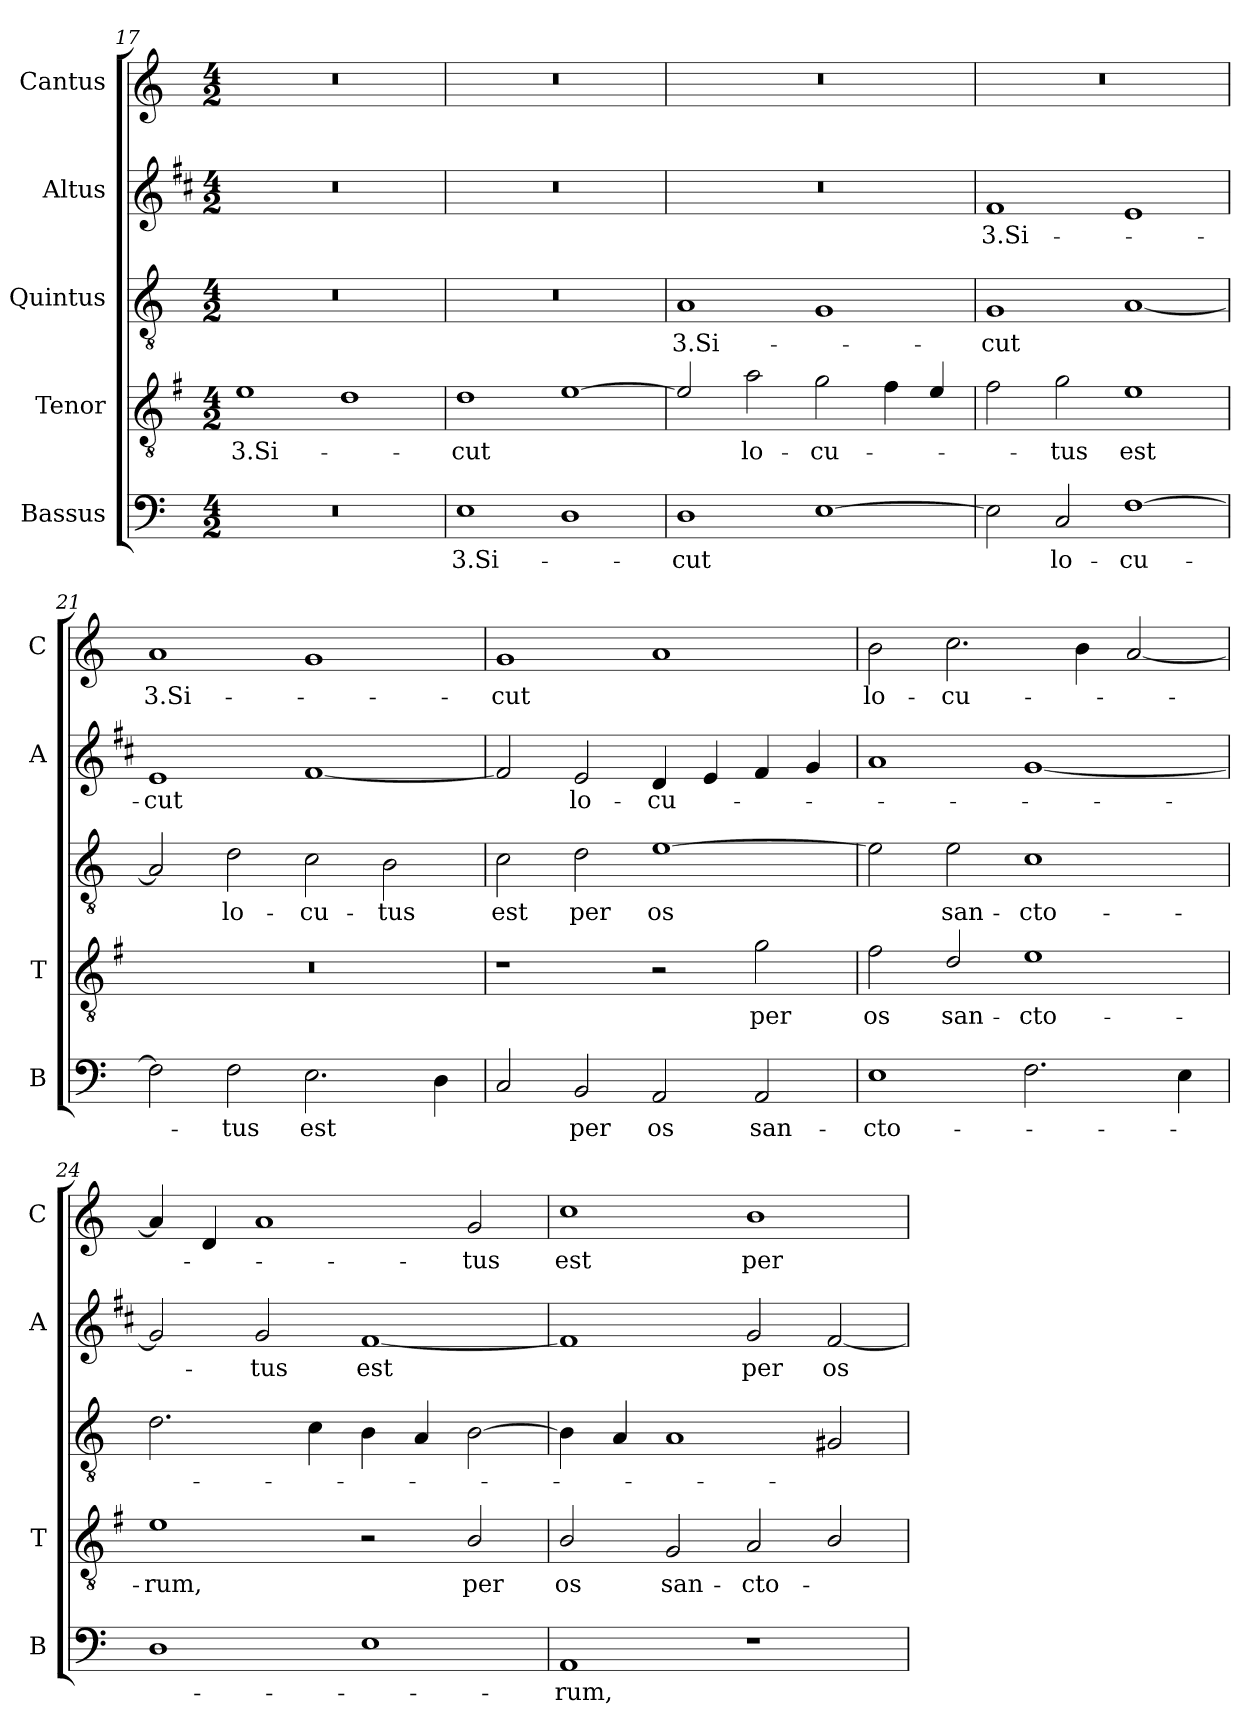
**kern	**text	**kern	**text	**kern	**text	**kern	**text	**kern	**text
*part5	*part5	*part4	*part4	*part3	*part3	*part2	*part2	*part1	*part1
*staff5	*staff5	*staff4	*staff4	*staff3	*staff3	*staff2	*staff2	*staff1	*staff1
*I"Bassus	*	*I"Tenor	*	*I"Quintus	*	*I"Altus	*	*I"Cantus	*
*I'B	*	*I'T	*	*	*	*I'A	*	*I'C	*
!!LO:LB:g=z
*clefF4	*	*clefGv2	*	*clefGv2	*	*clefG2	*	*clefG2	*
*	*	*ITrd4c7	*	*	*	*ITrd1c2	*	*	*
*k[]	*	*k[]	*	*k[]	*	*k[]	*	*k[]	*
*C:	*	*C:	*	*C:	*	*C:	*	*C:	*
*M4/2	*	*M4/2	*	*M4/2	*	*M4/2	*	*M4/2	*
=17	=17	=17	=17	=17	=17	=17	=17	=17	=17
!	!	!	!LO:LY:b	!	!	!	!	!	!
0r	.	1A	3.Si-	0r	.	0r	.	0r	.
.	.	1G	.	.	.	.	.	.	.
=18	=18	=18	=18	=18	=18	=18	=18	=18	=18
!	!LO:LY:b	!	!LO:LY:b	!	!	!	!	!	!
1E	3.Si-	1G	-cut	0r	.	0r	.	0r	.
1D	.	[1A	.	.	.	.	.	.	.
=19	=19	=19	=19	=19	=19	=19	=19	=19	=19
!	!LO:LY:b	!	!	!	!LO:LY:b	!	!	!	!
1D	-cut	2A/]	.	1A	3.Si-	0r	.	0r	.
!	!	!	!LO:LY:b	!	!	!	!	!	!
.	.	2d\	lo-	.	.	.	.	.	.
!	!	!	!LO:LY:b	!	!	!	!	!	!
[1E	.	2c\	-cu-	1G	.	.	.	.	.
.	.	4B\	.	.	.	.	.	.	.
.	.	4A/	.	.	.	.	.	.	.
=20	=20	=20	=20	=20	=20	=20	=20	=20	=20
!	!	!	!	!	!LO:LY:b	!	!LO:LY:b	!	!
2E\]	.	2B\	.	1G	-cut	1e	3.Si-	0r	.
!	!LO:LY:b	!	!LO:LY:b	!	!	!	!	!	!
2C/	lo-	2c\	-tus	.	.	.	.	.	.
!	!LO:LY:b	!	!LO:LY:b	!	!	!	!	!	!
[1F	-cu-	1A	est	[1A	.	1d	.	.	.
=21	=21	=21	=21	=21	=21	=21	=21	=21	=21
!	!	!	!	!	!	!	!LO:LY:b	!	!LO:LY:b
2F\]	.	0r	.	2A/]	.	1d	-cut	1a	3.Si-
!	!LO:LY:b	!	!	!	!LO:LY:b	!	!	!	!
2F\	-tus	.	.	2d\	lo-	.	.	.	.
!	!LO:LY:b	!	!	!	!LO:LY:b	!	!	!	!
2.E\	est	.	.	2c\	-cu-	[1e	.	1g	.
!	!	!	!	!	!LO:LY:b	!	!	!	!
.	.	.	.	2B\	-tus	.	.	.	.
4D\	.	.	.	.	.	.	.	.	.
!!LO:PB:g=z
=22	=22	=22	=22	=22	=22	=22	=22	=22	=22
!	!	!	!	!	!LO:LY:b	!	!	!	!LO:LY:b
2C/	.	1r	.	2c\	est	2e/]	.	1g	-cut
!	!LO:LY:b	!	!	!	!LO:LY:b	!	!LO:LY:b	!	!
2BB/	per	.	.	2d\	per	2d/	lo-	.	.
!	!LO:LY:b	!	!	!	!LO:LY:b	!	!LO:LY:b	!	!
2AA/	os	2r	.	[1e	os	4c/	-cu-	1a	.
.	.	.	.	.	.	4d/	.	.	.
!	!LO:LY:b	!	!LO:LY:b	!	!	!	!	!	!
2AA/	san-	2c\	per	.	.	4e/	.	.	.
.	.	.	.	.	.	4f/	.	.	.
=23	=23	=23	=23	=23	=23	=23	=23	=23	=23
!	!LO:LY:b	!	!LO:LY:b	!	!	!	!	!	!LO:LY:b
1E	-cto-	2B\	os	2e\]	.	1g	.	2b\	lo-
!	!	!	!LO:LY:b	!	!LO:LY:b	!	!	!	!LO:LY:b
.	.	2G/	san-	2e\	san-	.	.	2.cc\	-cu-
!	!	!	!LO:LY:b	!	!LO:LY:b	!	!	!	!
2.F\	.	1A	-cto-	1c	-cto-	[1f	.	.	.
.	.	.	.	.	.	.	.	4b\	.
.	.	.	.	.	.	.	.	[2a/	.
4E\	.	.	.	.	.	.	.	.	.
=24	=24	=24	=24	=24	=24	=24	=24	=24	=24
!	!	!	!LO:LY:b	!	!	!	!	!	!
1D	.	1A	-rum,	2.d\	.	2f/]	.	4a/]	.
.	.	.	.	.	.	.	.	4d/	.
!	!	!	!	!	!	!	!LO:LY:b	!	!
.	.	.	.	.	.	2f/	-tus	1a	.
.	.	.	.	4c\	.	.	.	.	.
!	!	!	!	!	!	!	!LO:LY:b	!	!
1E	.	2r	.	4B\	.	[1e	est	.	.
.	.	.	.	4A/	.	.	.	.	.
!	!	!	!LO:LY:b	!	!	!	!	!	!LO:LY:b
.	.	2E/	per	[2B\	.	.	.	2g/	-tus
=25	=25	=25	=25	=25	=25	=25	=25	=25	=25
!	!LO:LY:b	!	!LO:LY:b	!	!	!	!	!	!LO:LY:b
1AA	-rum,	2E/	os	4B\]	.	1e]	.	1cc	est
.	.	.	.	4A/	.	.	.	.	.
!	!	!	!LO:LY:b	!	!	!	!	!	!
.	.	2C/	san-	1A	.	.	.	.	.
!	!	!	!LO:LY:b	!	!	!	!LO:LY:b	!	!LO:LY:b
1r	.	2D/	-cto-	.	.	2f/	per	1b	per
!	!	!	!	!	!	!	!LO:LY:b	!	!
.	.	2E/	.	2G#X/	.	[2e/	os	.	.
=	=	=	=	=	=	=	=	=	=
*-	*-	*-	*-	*-	*-	*-	*-	*-	*-
